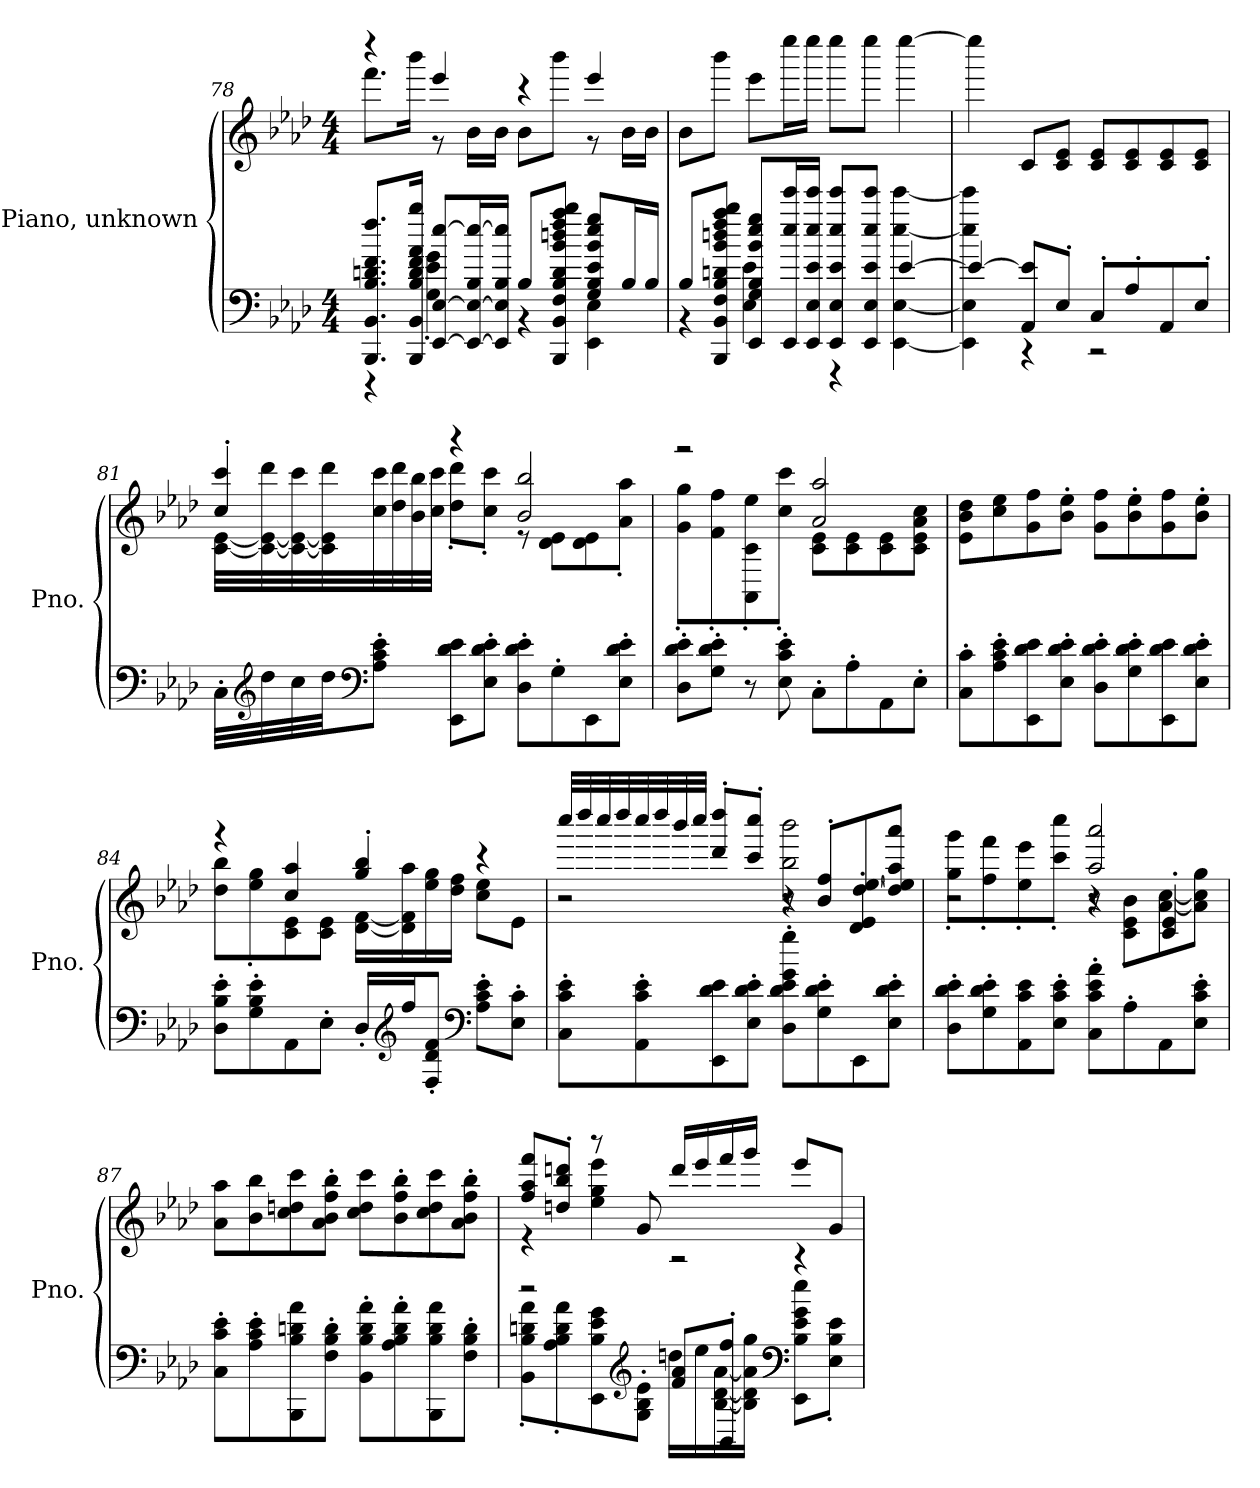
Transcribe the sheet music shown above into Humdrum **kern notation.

**kern	**kern
*part1	*part1
*staff2	*staff1
*I"Piano, unknown	*
*I'Pno.	*
!!LO:LB:g=z
*clefF4	*clefG2
*k[b-e-a-d-]	*k[b-e-a-d-]
*M4/4	*M4/4
=78	=78
*^	*^
8.BBB-/ 8.BB-/ 8.B-/ 8.dn/ 8.f/ 8.ff/L	4r	4r	8.fff\L
16BBB-/ 16BB-/ 16B-/ 16d/ 16f/ 16a-/ 16bb-/Jk	.	.	16bbb-\Jk
[8EE-/ [8E-/ [8ee-/L	4G\' 4e-\' 4g\'	4eee-/	8r
16EE-/_ 16E-/_ 16B-/ 16ee-/_L	.	.	16b-\LL
16EE-/] 16E-/] 16B-/ 16ee-/]JJ	.	.	16b-\JJ
8B-/L	4r	4r	8b-\L
8BBB-/ 8BB-/ 8F/ 8B-/ 8d/ 8b-/ 8ddn/ 8ff/ 8aa-/ 8bb-/J	.	.	8bbb-\J
8G/ 8B-/ 8e-/ 8b-/ 8ee-/ 8gg/L	4EE-\ 4E-\	4eee-/	8r
16B-/L	.	.	16b-\LL
16B-/JJ	.	.	16b-\JJ
*	*	*v	*v
=79	=79	=79
8B-/L	4r	8b-\L
8BBB-/ 8BB-/ 8F/ 8B-/ 8dn/ 8b-/ 8ddn/ 8ff/ 8aa-/ 8bb-/J	.	8bbb-\J
8EE-/ 8G/ 8B-/ 8b-/ 8ee-/ 8gg/L	4E-\ 4e-\	8eee-\L
16EE-/ 16ee-/ 16eee-/L	.	16eeee-\L
16EE-/ 16E-/ 16e-/ 16ee-/ 16eee-/JJ	.	16eeee-\JJ
8EE-/ 8E-/ 8e-/ 8ee-/ 8eee-/L	4r	8eeee-\L
8EE-/ 8E-/ 8e-/ 8ee-/ 8eee-/J	.	8eeee-\J
[4e-/	[4EE-\ [4E-\ [4ee-\ [4eee-\	[4eeee-\
=80	=80	=80
4e-/_	4EE-\] 4E-\] 4ee-\] 4eee-\]	4eeee-\]
8AA-/ 8e-/]L	4r	8c/L
8E-'/J	.	8c/ 8e-/J
8C'/L	2r	8c/ 8e-/L
8A-'/	.	8c/ 8e-/
8AA-/	.	8c/ 8e-/
8E-'/J	.	8c/ 8e-/J
*v	*v	*
!!LO:LB:g=z
=81	=81
*	*^
32C'\LLL	4cc/' 4ccc/'	[32c\ [32e-\LLL
*clefG2	*	*
32dd-\	.	32c\_ 32e-\_ 32ddd-\
32cc\	.	32c\_ 32e-\_ 32ccc\
32dd-\JJ	.	32c\] 32e-\] 32ddd-\
*clefF4	*	*
8A-\' 8c\' 8e-\'J	.	32cc\ 32ccc\
.	.	32dd-\ 32ddd-\
.	.	32b-\ 32bb-\
.	.	32cc\ 32ccc\JJJ
8EE-\ 8d-\ 8e-\L	4r	8dd-\' 8ddd-\'L
8E-\' 8d-\' 8e-\'J	.	8cc\' 8ccc\'J
8D-\' 8d-\' 8e-\'L	2b-/ 2bb-/	8r
8G'\	.	8d-\ 8e-\L
8EE-\	.	8d-\ 8e-\
8E-\' 8d-\' 8e-\'J	.	8a-\' 8aa-\'J
=82	=82	=82
8D-\' 8d-\' 8e-\'L	2r	8g\' 8gg\'L
8G\' 8d-\' 8e-\'J	.	8f\' 8ff\'
8r	.	8AA-\' 8c\' 8ee-\'
8E-\' 8c\' 8e-\'	.	8cc\' 8ccc\'J
8C'\L	2a-/ 2aa-/	8c\ 8e-\L
8A-'\	.	8c\ 8e-\
8AA-\	.	8c\ 8e-\
8E-'\J	.	8c\ 8e-\ 8a-\ 8cc\J
*	*v	*v
!!LO:LB:g=z
=83	=83
8C\' 8c\'L	8e-\ 8b-\ 8dd-\L
8A-\' 8c\' 8e-\'	8cc\ 8ee-\
8EE-\ 8d-\ 8e-\	8g\ 8ff\
8E-\' 8d-\' 8e-\'J	8b-\' 8ee-\'J
8D-\' 8d-\' 8e-\'L	8g\ 8ff\L
8G\' 8d-\' 8e-\'	8b-\' 8ee-\'
8EE-\ 8d-\ 8e-\	8g\ 8ff\
8E-\' 8d-\' 8e-\'J	8b-\' 8ee-\'J
=84	=84
*	*^
8D-\' 8B-\' 8e-\'L	4r	8dd-\ 8bb-\L
8G\' 8B-\' 8e-\'	.	8ee-\' 8gg\'
8AA-\	4cc/ 4aa-/	8c\ 8e-\
8E-'\J	.	8c\ 8e-\J
16D-'/LL	4gg/' 4bb-/'	[16d-\ [16f\LL
*clefG2	*	*
16ff/J	.	16d-\] 16f\] 16aa-\
8F/' 8d-/' 8f/'J	.	16ee-\ 16gg\
.	.	16dd-\ 16ff\JJ
*clefF4	*	*
8A-\' 8c\' 8e-\'L	4r	8cc\ 8ee-\L
8E-\' 8c\'J	.	8e-\J
!!LO:LB:g=z
=85	=85	=85
*	*	*^
8C\' 8c\' 8e-\'L	32cccc/LLL	2r	2r
.	32dddd-/	.	.
.	32cccc/	.	.
.	32dddd-/	.	.
8AA-\' 8c\' 8e-\'	32cccc/	.	.
.	32dddd-/	.	.
.	32bbb-/	.	.
.	32cccc/JJJ	.	.
8EE-\ 8d-\ 8e-\	8ddd-/' 8dddd-/'L	.	.
8E-\' 8d-\' 8e-\'J	8ccc/' 8cccc/'J	.	.
8D-\' 8d-\' 8e-\' 8g\' 8gg\'L	8r	2bb-\ 2bbb-\	4r
8G\' 8d-\' 8e-\'	8b-/' 8ff/'L	.	.
8EE-\	[8dd-/ [8ee-/	.	4d-/' 4e-/'
8E-\' 8d-\' 8e-\'J	8dd-/] 8ee-/] 8aa-/ 8aaa-/J	.	.
=86	=86	=86	=86
8D-\' 8d-\' 8e-\'L	2r	8gg\' 8ggg\'L	2r
8G\' 8d-\' 8e-\'	.	8ff\' 8fff\'	.
8AA-\ 8c\ 8e-\	.	8ee-\' 8eee-\'	.
8E-\' 8c\' 8e-\'J	.	8ccc\' 8cccc\'J	.
8C\' 8c\' 8e-\' 8a-\'L	2aa-/ 2aaa-/	8r	4r
8A-'\	.	8c\' 8e-\' 8b-\'L	.
8AA-\	.	[8a-\ [8cc\	4c/' 4e-/'
8E-\' 8c\' 8e-\'J	.	8a-\] 8cc\] 8gg\J	.
*	*v	*v	*v
!!LO:PB:g=z
=87	=87
8C\' 8c\' 8e-\'L	8a-\ 8aa-\L
8A-\' 8c\' 8e-\'	8b-\ 8bb-\
8BBB-\ 8B-\ 8dn\ 8a-\	8cc\ 8ddn\ 8ccc\
8F\' 8B-\' 8d\'J	8a-\' 8b-\' 8ff\' 8bb-\'J
8BB-\' 8B-\' 8d\' 8a-\'L	8cc\ 8dd\ 8ccc\L
8A-\' 8B-\' 8d\' 8a-\'	8b-\' 8ff\' 8bb-\'
8BBB-\ 8B-\ 8d\ 8a-\	8cc\ 8dd\ 8ccc\
8F\' 8B-\' 8d\'J	8a-\' 8b-\' 8ff\' 8bb-\'J
=88	=88
*^	*^
2r	8BB-\' 8B-\' 8dn\' 8a-\'L	8ff/ 8aa-/ 8fff/L	4r
.	8A-\' 8B-\' 8d\' 8a-\'	8ddn/' 8bb-/' 8dddn/'J	.
.	8EE-\ 8B-\ 8e-\ 8g\	8r	4ee-\ 4gg\ 4eee-\
*clefG2	*	*	*
.	8G\' 8B-\' 8e-\'J	8g/	.
8f/ 8a-/L	16ddn\LL	16ddd/LL	2r
.	16ee-\	16eee-/	.
8BB-/' 8ff/'J	[16B-\ [16d\ [16a-\	16fff/	.
.	16B-\] 16d\] 16a-\] 16gg\JJ	16ggg/JJ	.
*clefF4	*	*	*
4r	8EE-\ 8B-\ 8e-\ 8g\ 8ee-\L	8eee-/L	.
.	8E-\' 8B-\' 8e-\'J	8g/J	.
*v	*v	*	*
*	*v	*v
=	=
*-	*-
